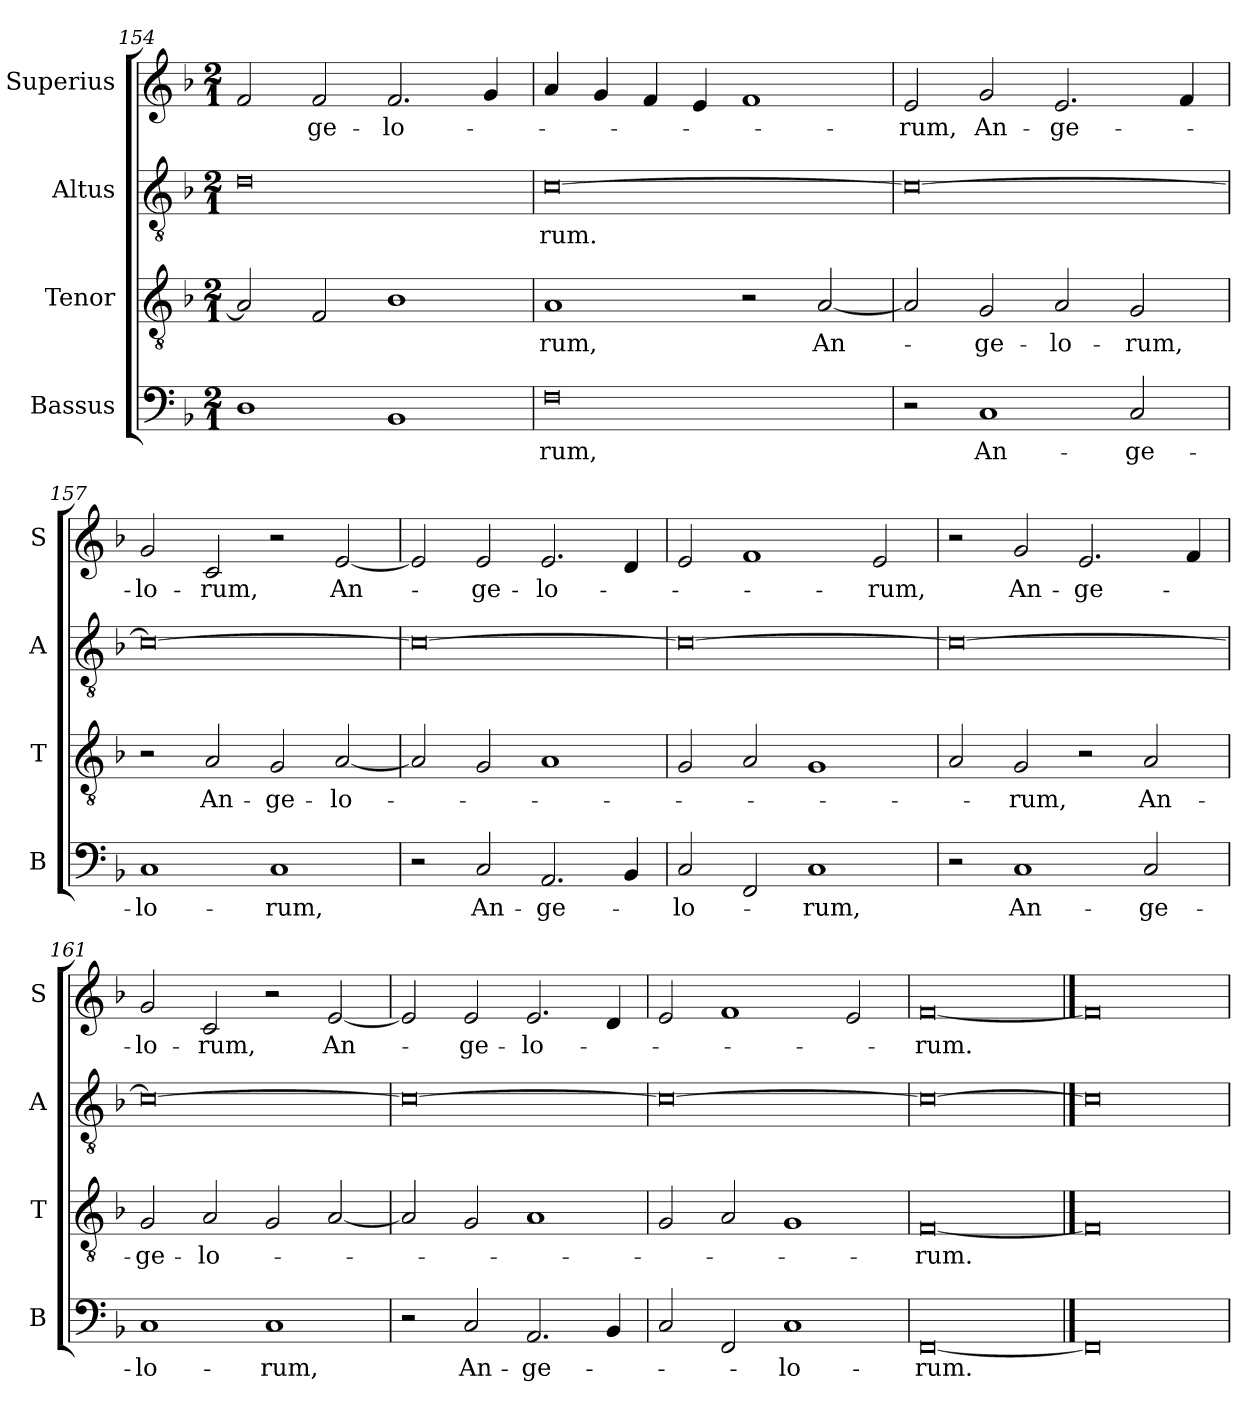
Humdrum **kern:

**kern	**text	**kern	**text	**kern	**text	**kern	**text
*part4	*part4	*part3	*part3	*part2	*part2	*part1	*part1
*staff4	*staff4	*staff3	*staff3	*staff2	*staff2	*staff1	*staff1
*I"Bassus	*	*I"Tenor	*	*I"Altus	*	*I"Superius	*
*I'B	*	*I'T	*	*I'A	*	*I'S	*
*clefF4	*	*clefGv2	*	*clefGv2	*	*clefG2	*
*k[b-]	*	*k[b-]	*	*k[b-]	*	*k[b-]	*
*d:	*	*d:	*	*d:	*	*d:	*
*M2/1	*	*M2/1	*	*M2/1	*	*M2/1	*
=154	=154	=154	=154	=154	=154	=154	=154
1D	.	2A]	.	0d	.	2f	.
.	.	2F	.	.	.	2f	-ge-
1BB-	.	1B-	.	.	.	2.f	-lo-
.	.	.	.	.	.	4g	.
=155	=155	=155	=155	=155	=155	=155	=155
0F	-rum,	1A	-rum,	[0c	-rum.	4a	.
.	.	.	.	.	.	4g	.
.	.	.	.	.	.	4f	.
.	.	.	.	.	.	4e	.
.	.	2r	.	.	.	1f	.
.	.	[2A	An-	.	.	.	.
=156	=156	=156	=156	=156	=156	=156	=156
2r	.	2A]	.	0c_	.	2e	-rum,
1C	An-	2G	-ge-	.	.	2g	An-
.	.	2A	-lo-	.	.	2.e	-ge-
2C	-ge-	2G	-rum,	.	.	.	.
.	.	.	.	.	.	4f	.
=157	=157	=157	=157	=157	=157	=157	=157
1C	-lo-	2r	.	0c_	.	2g	-lo-
.	.	2A	An-	.	.	2c	-rum,
1C	-rum,	2G	-ge-	.	.	2r	.
.	.	[2A	-lo-	.	.	[2e	An-
=158	=158	=158	=158	=158	=158	=158	=158
2r	.	2A]	.	0c_	.	2e]	.
2C	An-	2G	.	.	.	2e	-ge-
2.AA	-ge-	1A	.	.	.	2.e	-lo-
4BB-	.	.	.	.	.	4d	.
=159	=159	=159	=159	=159	=159	=159	=159
2C	-lo-	2G	.	0c_	.	2e	.
2FF	.	2A	.	.	.	1f	.
1C	-rum,	1G	.	.	.	.	.
.	.	.	.	.	.	2e	-rum,
=160	=160	=160	=160	=160	=160	=160	=160
2r	.	2A	.	0c_	.	2r	.
1C	An-	2G	-rum,	.	.	2g	An-
.	.	2r	.	.	.	2.e	-ge-
2C	-ge-	2A	An-	.	.	.	.
.	.	.	.	.	.	4f	.
=161	=161	=161	=161	=161	=161	=161	=161
1C	-lo-	2G	-ge-	0c_	.	2g	-lo-
.	.	2A	-lo-	.	.	2c	-rum,
1C	-rum,	2G	.	.	.	2r	.
.	.	[2A	.	.	.	[2e	An-
=162	=162	=162	=162	=162	=162	=162	=162
2r	.	2A]	.	0c_	.	2e]	.
2C	An-	2G	.	.	.	2e	-ge-
2.AA	-ge-	1A	.	.	.	2.e	-lo-
4BB-	.	.	.	.	.	4d	.
=163	=163	=163	=163	=163	=163	=163	=163
2C	.	2G	.	0c_	.	2e	.
2FF	.	2A	.	.	.	1f	.
1C	-lo-	1G	.	.	.	.	.
.	.	.	.	.	.	2e	.
=164	=164	=164	=164	=164	=164	=164	=164
[0FF	-rum.	[0F	-rum.	0c_	.	[0f	-rum.
==165	==165	==165	==165	==165	==165	==165	==165
0FF]	.	0F]	.	0c]	.	0f]	.
=	=	=	=	=	=	=	=
*-	*-	*-	*-	*-	*-	*-	*-
